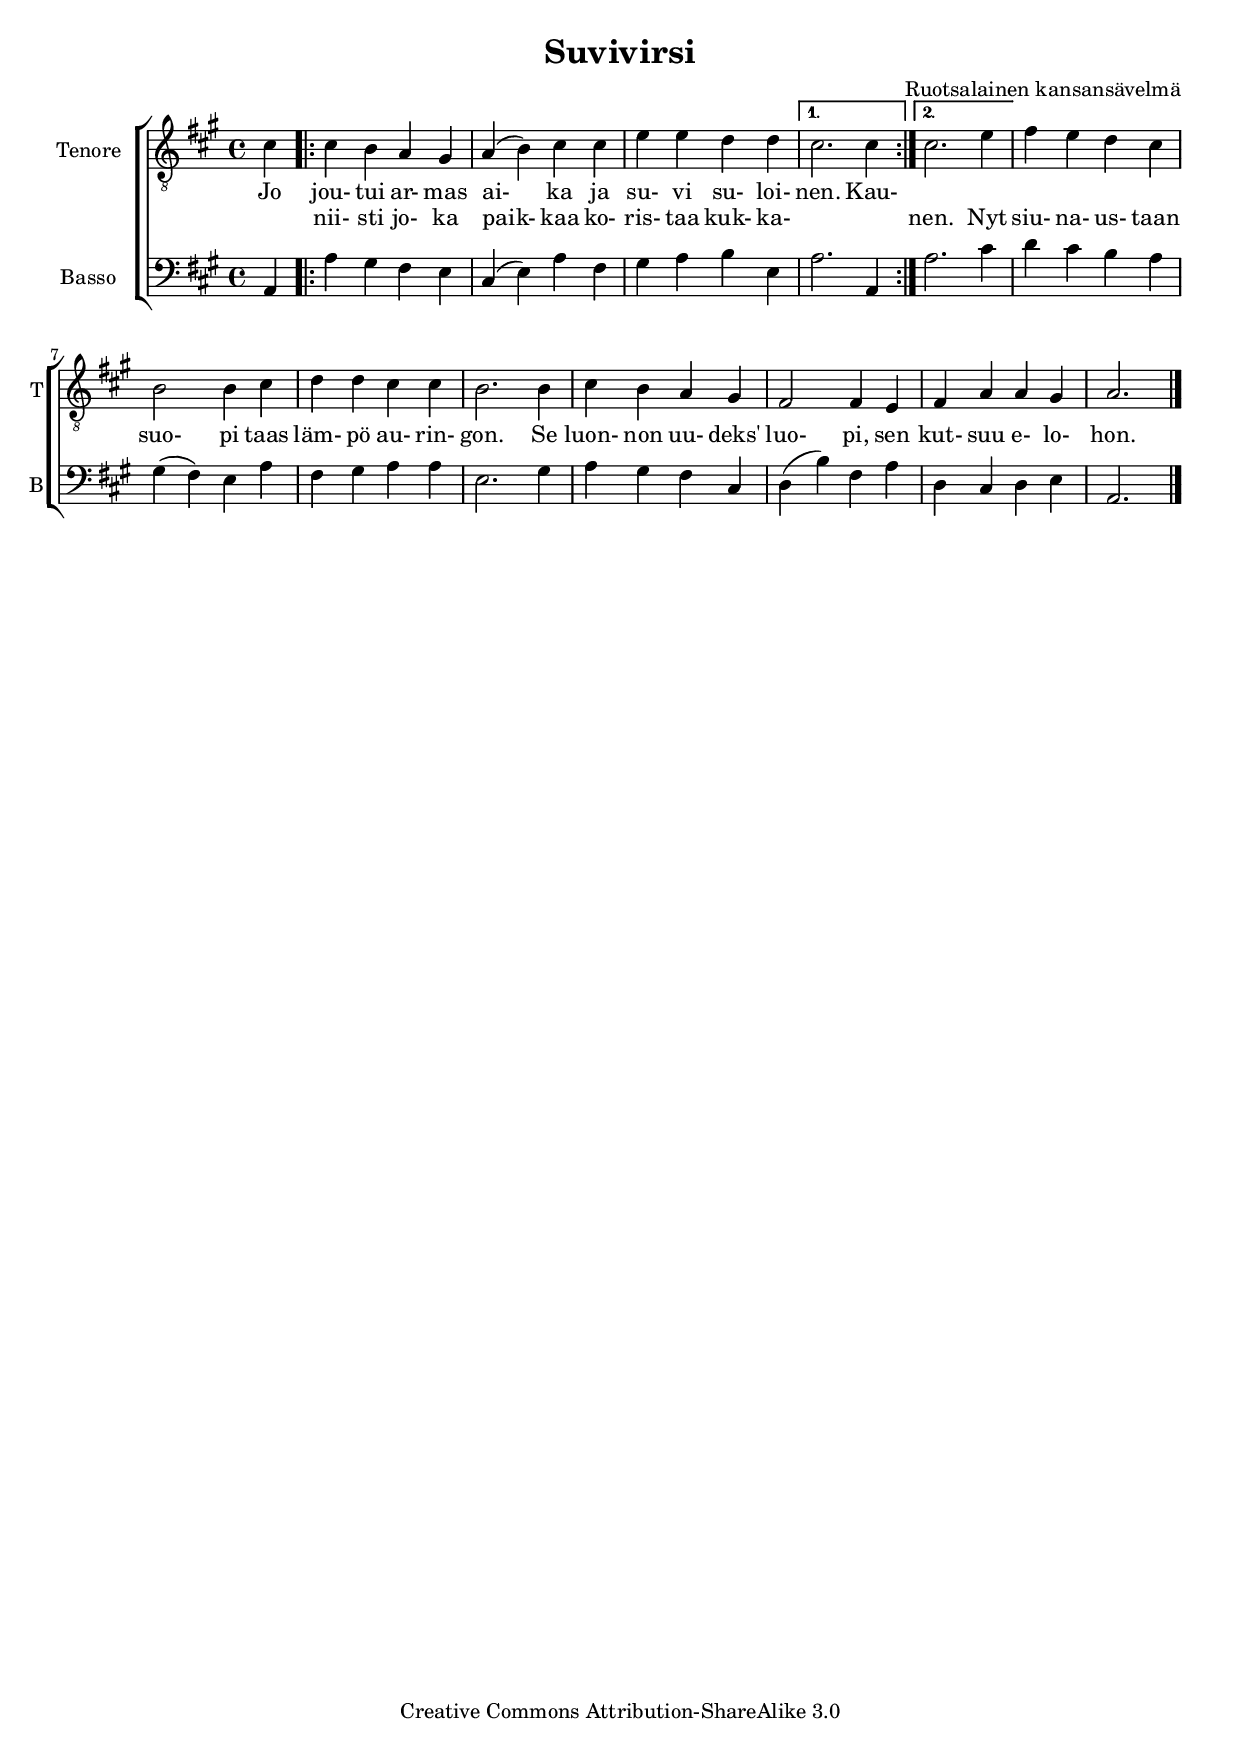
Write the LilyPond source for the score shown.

\version "2.16.0"
\include "suomi.ly"

#(set-global-staff-size 18)

global = { 
%  \numericTimeSignature
  \time 4/4 
%  \autoBeamOff
  \set Staff.midiInstrument = #"voice oohs"
}

\header {
  title = "Suvivirsi"
  composer = "Ruotsalainen kansansävelmä"
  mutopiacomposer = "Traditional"
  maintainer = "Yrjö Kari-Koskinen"
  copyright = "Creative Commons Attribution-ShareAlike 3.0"
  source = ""
}

\paper {
%  indent = 0
}


SopMusic = \transpose es a, \relative c'' {
  \key es \major
  \set Staff.instrumentName = #"Tenore"
  \set Staff.shortInstrumentName = "T"
  \clef "treble_8"

  \partial 4 g4
  \repeat volta 2 {
    g f es d | es( f) g g | b b as as | 
  }
  \alternative {
    { g2. g4 }
    { g2. b4 }
  } {}

  c b as g | f2 f4 g | as as g g | f2. f4 |
  g f es d | c2 c4 b | c es es d  | es2.
  \bar "|."
}

stanzaOneLyrics = \lyricmode {
  Jo jou- tui ar- mas ai- ka ja su- vi su- loi- nen. Kau-
}

stanzaOneVoltaLyrics = \lyricmode {
  \skip 1
  nii- sti jo- ka paik- kaa ko- ris- taa kuk- ka-
  \skip 1 \skip 1
  nen. Nyt siu- na- us- taan suo- pi taas läm- pö au- rin- gon.
  Se luon- non uu- deks' luo- pi, sen kut- suu e- lo- hon.
}


BassMusic = \transpose es a \relative c, {
  \key es \major
  \set Staff.instrumentName = #"Basso"
  \set Staff.shortInstrumentName = "B"
  \clef bass
  es4 | es' d c b | g( b) es c | d es f b, | es2. es,4 |
  es'2. g4 | as g f es | d( c) b es | c d es es | b2. d4 |
  es d c g | as( f') c es | as, g as b | es,2.
}



\score {
  \new ChoirStaff <<
    \new Staff <<
      \new Voice = "Sop" { 
        \global \SopMusic
      }
      \new Lyrics \lyricsto "Sop" {
        \stanzaOneLyrics
      }
      \new Lyrics \lyricsto "Sop" {
        \stanzaOneVoltaLyrics
     }
    >>
    \new Staff <<
      \new Voice = "Bass" {
        \global \BassMusic
      }
    >>
  >>
  \midi { 
    \tempo 4 = 70
  }
  \layout {
  }
}